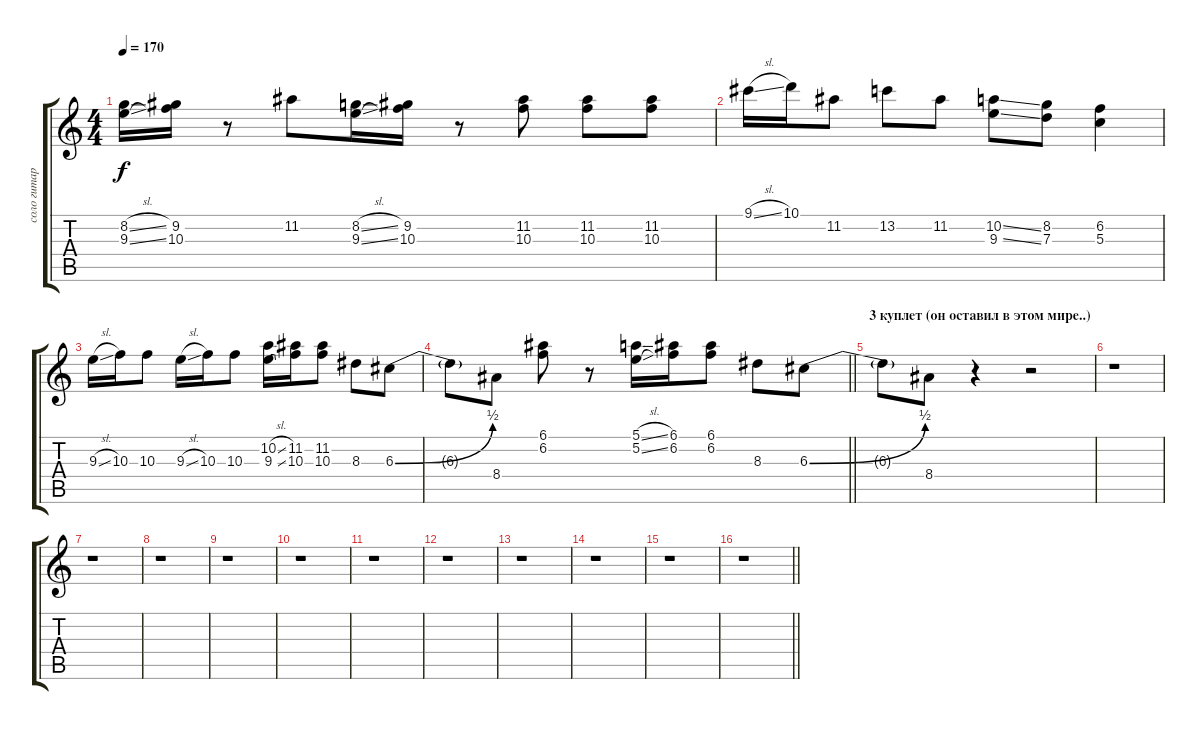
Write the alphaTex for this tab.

\track ("соло гитара" "соло гитар") {instrument distortionguitar}
\staff {score tabs}
\tuning (E4 B3 G3 D3 A2 E2) {hide}
\ts (4 4)
\tempo 170
\clef g2
\ks c
(8.2{sl} 9.3{sl}).16{dy f} (9.2 10.3).16 r.8 11.2.8 (8.2{sl} 9.3{sl}).16 (9.2 10.3).16 r.8 (11.2 10.3).8 (11.2 10.3).8 (11.2 10.3).8 |
9.1{sl}.16 10.1.16 11.2.8 13.2.8 11.2.8 (10.2{ss} 9.3{ss}).8 (8.2 7.3).8 (6.2 5.3).4 |
9.3{sl}.16 10.3.16 10.3.8 9.3{sl}.16 10.3.16 10.3.8 (10.2{sl} 9.3{sl}).16 (11.2 10.3).16 (11.2 10.3).8 8.3.8 6.3{be (bend 0 0 60 2)}.8 |
\barLineRight lightlight
6.3{t}.8 8.4.8 (6.1 6.2).8 r.8 (5.1{sl} 5.2{sl}).16 (6.1 6.2).16 (6.1 6.2).8 8.3.8 6.3{be (bend 0 0 60 2)}.8 |
\section ("" "3 куплет (он оставил в этом мире..)")
6.3{t}.8 8.4.8 r.4 r.2 |
r.1 |
r.1 |
r.1 |
r.1 |
r.1 |
r.1 |
r.1 |
r.1 |
r.1 |
r.1 |
\barLineRight lightlight
r.1
